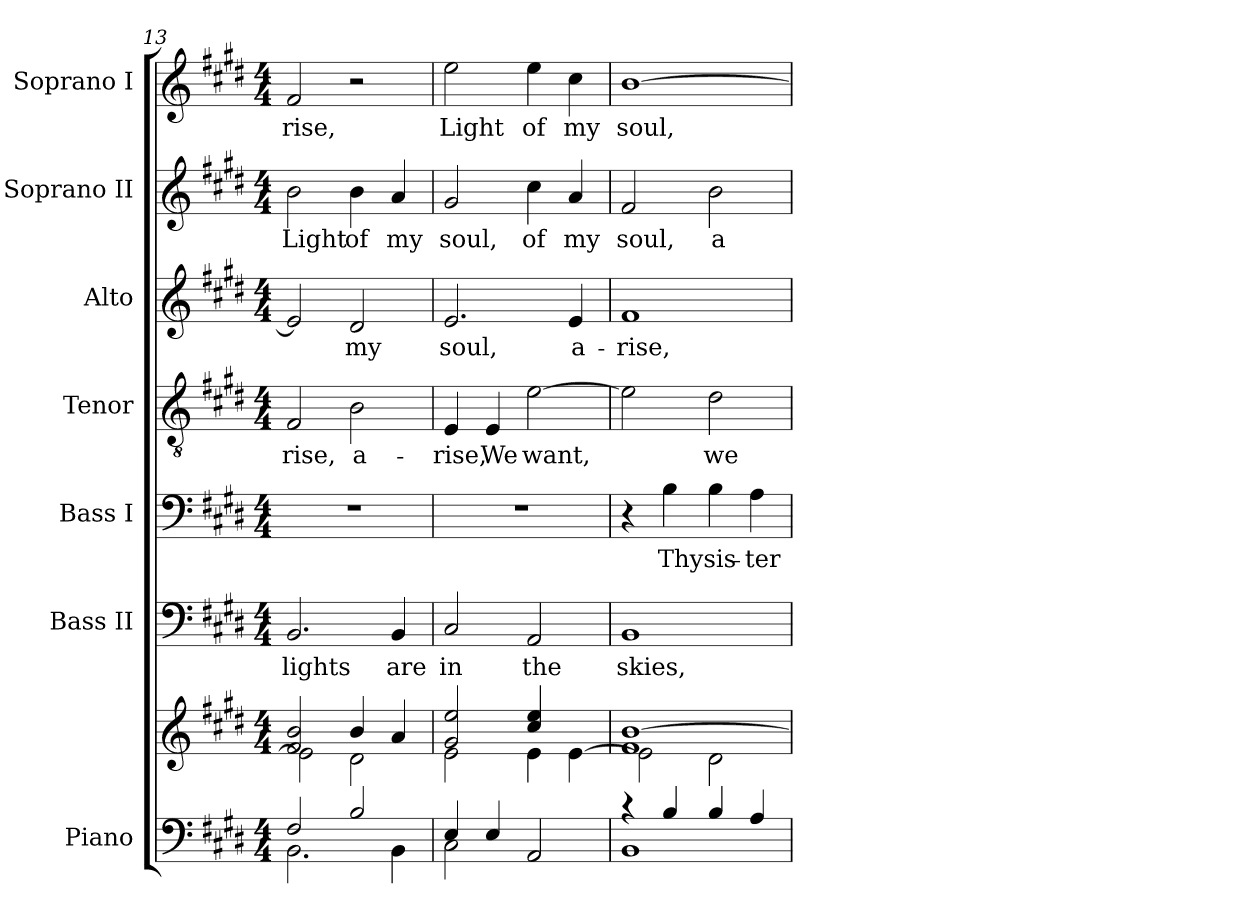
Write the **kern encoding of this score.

**kern	**kern	**kern	**text	**kern	**text	**kern	**text	**kern	**text	**kern	**text	**kern	**text
*part7	*part7	*part6	*part6	*part5	*part5	*part4	*part4	*part3	*part3	*part2	*part2	*part1	*part1
*staff8	*staff7	*staff6	*staff6	*staff5	*staff5	*staff4	*staff4	*staff3	*staff3	*staff2	*staff2	*staff1	*staff1
*I"Piano	*	*I"Bass II	*	*I"Bass I	*	*I"Tenor	*	*I"Alto	*	*I"Soprano II	*	*I"Soprano I	*
*I'Pno.	*	*I'B II.	*	*I'B I.	*	*I'T.	*	*I'A.	*	*I'S II.	*	*I'S I.	*
*clefF4	*clefG2	*clefF4	*	*clefF4	*	*clefGv2	*	*clefG2	*	*clefG2	*	*clefG2	*
*	*	*	*	*	*	*ITrd7c12	*	*	*	*	*	*	*
*k[f#c#g#d#]	*k[f#c#g#d#]	*k[f#c#g#d#]	*	*k[f#c#g#d#]	*	*k[f#c#g#d#]	*	*k[f#c#g#d#]	*	*k[f#c#g#d#]	*	*k[f#c#g#d#]	*
*E:	*E:	*E:	*	*E:	*	*E:	*	*E:	*	*E:	*	*E:	*
*M4/4	*M4/4	*M4/4	*	*M4/4	*	*M4/4	*	*M4/4	*	*M4/4	*	*M4/4	*
=13	=13	=13	=13	=13	=13	=13	=13	=13	=13	=13	=13	=13	=13
*^	*^	*	*	*	*	*	*	*	*	*	*	*	*
!	!	!	!	!	!LO:LY:b:color=#000000	!	!	!	!	!	!	!	!	!	!
!	!	!	!	!	!	!	!	!	!LO:LY:b:color=#000000	!	!	!	!	!	!
!	!	!	!	!	!	!	!	!	!	!	!	!	!LO:LY:b:color=#000000	!	!
!	!	!	!	!	!	!	!	!	!	!	!	!	!	!	!LO:LY:b:color=#000000
2F#i/	2.BBi\	2f#i/ 2bi	2ei\]	2.BBi/	lights	1r	.	2FF#i/	-rise,	2ei/]	.	2bi\	Light	2f#i/	-rise,
!	!	!	!	!	!	!	!	!	!LO:LY:b:color=#000000	!	!	!	!	!	!
!	!	!	!	!	!	!	!	!	!	!	!LO:LY:b:color=#000000	!	!	!	!
!	!	!	!	!	!	!	!	!	!	!	!	!	!LO:LY:b:color=#000000	!	!
2Bi/	.	4bi/	2d#i\	.	.	.	.	2BBi\	a-	2d#i/	my	4bi\	of	2r	.
!	!	!	!	!	!LO:LY:b:color=#000000	!	!	!	!	!	!	!	!	!	!
!	!	!	!	!	!	!	!	!	!	!	!	!	!LO:LY:b:color=#000000	!	!
.	4BBi\	4ai/	.	4BBi/	are	.	.	.	.	.	.	4ai/	my	.	.
=14	=14	=14	=14	=14	=14	=14	=14	=14	=14	=14	=14	=14	=14	=14	=14
!	!	!	!	!	!LO:LY:b:color=#000000	!	!	!	!	!	!	!	!	!	!
!	!	!	!	!	!	!	!	!	!LO:LY:b:color=#000000	!	!	!	!	!	!
!	!	!	!	!	!	!	!	!	!	!	!LO:LY:b:color=#000000	!	!	!	!
!	!	!	!	!	!	!	!	!	!	!	!	!	!LO:LY:b:color=#000000	!	!
!	!	!	!	!	!	!	!	!	!	!	!	!	!	!	!LO:LY:b:color=#000000
4Ei/	2C#i\	2g#i/ 2eei	2ei\	2C#i/	in	1r	.	4EEi/	-rise,	2.ei/	soul,	2g#i/	soul,	2eei\	Light
!	!	!	!	!	!	!	!	!	!LO:LY:b:color=#000000	!	!	!	!	!	!
4Ei/	.	.	.	.	.	.	.	4EEi/	We	.	.	.	.	.	.
!	!	!	!	!	!LO:LY:b:color=#000000	!	!	!	!	!	!	!	!	!	!
!	!	!	!	!	!	!	!	!	!LO:LY:b:color=#000000	!	!	!	!	!	!
!	!	!	!	!	!	!	!	!	!	!	!	!	!LO:LY:b:color=#000000	!	!
!	!	!	!	!	!	!	!	!	!	!	!	!	!	!	!LO:LY:b:color=#000000
2AAi/	2ryy	4cc#i/ 4eei	4ei\	2AAi/	the	.	.	[2Ei\	want,	.	.	4cc#i\	of	4eei\	of
!	!	!	!	!	!	!	!	!	!	!	!LO:LY:b:color=#000000	!	!	!	!
!	!	!	!	!	!	!	!	!	!	!	!	!	!LO:LY:b:color=#000000	!	!
!	!	!	!	!	!	!	!	!	!	!	!	!	!	!	!LO:LY:b:color=#000000
.	.	4ryy	[4ei\	.	.	.	.	.	.	4ei/	a-	4ai/	my	4cc#i\	my
!!LO:LB:g=z
=15	=15	=15	=15	=15	=15	=15	=15	=15	=15	=15	=15	=15	=15	=15	=15
!	!	!	!	!	!LO:LY:b:color=#000000	!	!	!	!	!	!	!	!	!	!
!	!	!	!	!	!	!	!	!	!	!	!LO:LY:b:color=#000000	!	!	!	!
!	!	!	!	!	!	!	!	!	!	!	!	!	!LO:LY:b:color=#000000	!	!
!	!	!	!	!	!	!	!	!	!	!	!	!	!	!	!LO:LY:b:color=#000000
4r	1BBi	1f#i [1bi	2ei\]	1BBi	skies,	4r	.	2Ei\]	.	1f#i	-rise,	2f#i/	soul,	[1bi	soul,
!	!	!	!	!	!	!	!LO:LY:b:color=#000000	!	!	!	!	!	!	!	!
4Bi/	.	.	.	.	.	4Bi\	Thy	.	.	.	.	.	.	.	.
!	!	!	!	!	!	!	!LO:LY:b:color=#000000	!	!	!	!	!	!	!	!
!	!	!	!	!	!	!	!	!	!LO:LY:b:color=#000000	!	!	!	!	!	!
!	!	!	!	!	!	!	!	!	!	!	!	!	!LO:LY:b:color=#000000	!	!
4Bi/	.	.	2d#i\	.	.	4Bi\	sis-	2D#i\	we	.	.	2bi\	a-	.	.
!	!	!	!	!	!	!	!LO:LY:b:color=#000000	!	!	!	!	!	!	!	!
4Ai/	.	.	.	.	.	4Ai\	-ter	.	.	.	.	.	.	.	.
*v	*v	*	*	*	*	*	*	*	*	*	*	*	*	*	*
*	*v	*v	*	*	*	*	*	*	*	*	*	*	*	*
=	=	=	=	=	=	=	=	=	=	=	=	=	=
*-	*-	*-	*-	*-	*-	*-	*-	*-	*-	*-	*-	*-	*-
